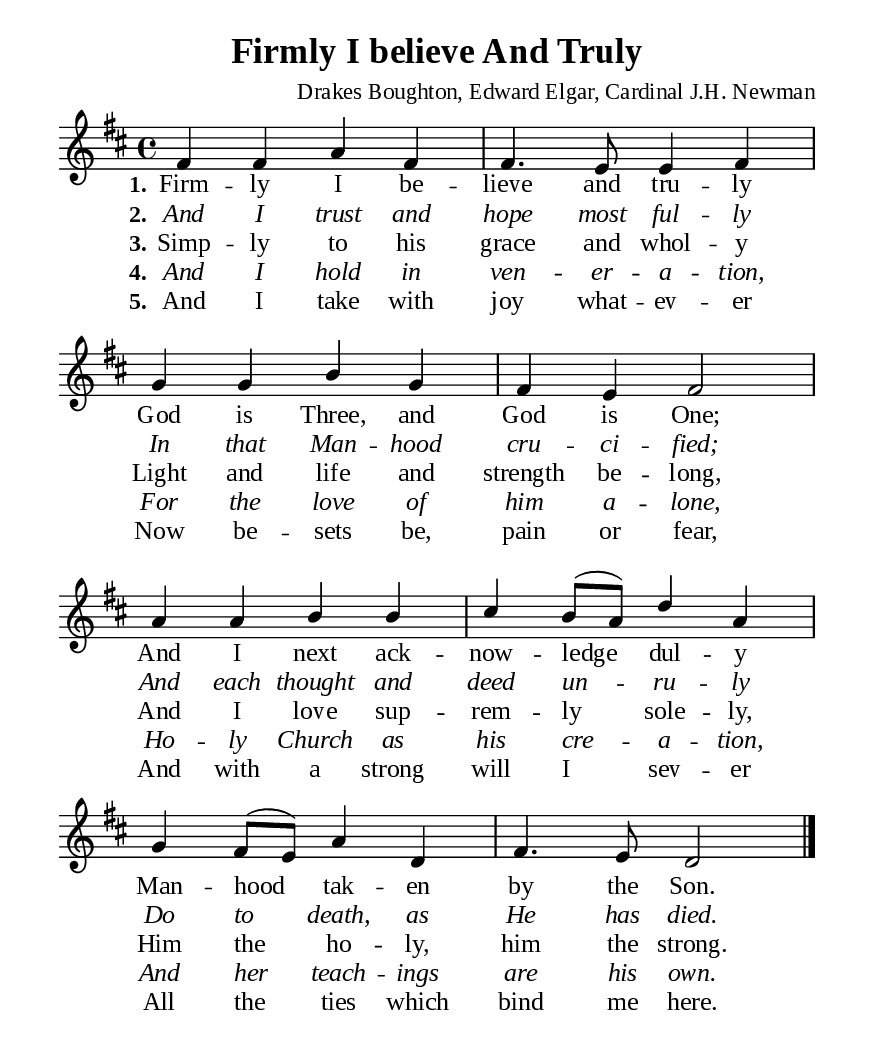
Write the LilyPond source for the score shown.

\version "2.18.2"

\header {
  title = "Firmly I believe And Truly"
  composer = "Drakes Boughton, Edward Elgar, Cardinal J.H. Newman"
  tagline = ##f
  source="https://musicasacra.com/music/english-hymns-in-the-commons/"
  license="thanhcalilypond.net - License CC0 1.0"
}

global= {
  \key d \major
  \time 4/4
  \override Score.BarNumber.break-visibility = ##(#f #f #f)
  \override Lyrics.LyricSpace.minimum-distance = #3.0
}

\paper {
  #(set-paper-size "a5")
  top-margin = 10\mm
  bottom-margin = 5\mm
  left-margin = 10\mm
  right-margin = 10\mm
  indent = #0
  #(define fonts
	 (make-pango-font-tree "Liberation Serif"
	 		       "Liberation Serif"
			       "Liberation Serif"
			       (/ 20 20)))
  system-system-spacing = #'((basic-distance . 3) (padding . 3))
}

printItalic = \with {
  \override LyricText.font-shape = #'italic
}

% Verse music
musicVerseSoprano = \relative c' {
  fis4 fis a fis |
  fis4. e8 e4 fis |
  g g b g |
  fis e fis2 |
  a4 a b b |
  cis b8 (a) d4 a |
  g fis8 (e) a4 d, |
  fis4. e8 d2 \bar "|."
}

% Verse lyrics
verseOne = \lyricmode {
  \set stanza = #"1."
  Firm -- ly I be -- lieve and tru -- ly
  God is Three, and God is One;
  And I next ack -- now -- ledge dul -- y
  Man -- hood tak -- en by the Son.
}

verseTwo = \lyricmode {
  \set stanza = #"2."
  And I trust and hope most ful -- ly
  In that Man -- hood cru -- ci -- fied;
  And each thought and deed un -- ru -- ly
  Do to death, as He has died.
}

verseThree = \lyricmode {
  \set stanza = #"3."
  Simp -- ly to his grace and whol -- y
  Light and life and strength be -- long,
  And I love sup -- rem -- ly sole -- ly,
  Him the ho -- ly, him the strong.
}

verseFour = \lyricmode {
  \set stanza = #"4."
  And I hold in ven -- er -- a -- tion,
  For the love of him a -- lone,
  Ho -- ly Church as his cre -- a -- tion,
  And her teach -- ings are his own.
}

verseFive = \lyricmode {
  \set stanza = #"5."
  And I take with joy what -- ev -- er
  Now be -- sets be, pain or fear,
  And with a strong will I sev -- er
  All the ties which bind me here.
}

% Layout
\score {
    \new ChoirStaff <<
      \new Staff <<
        \clef "treble"
        \new Voice = "sopranos" { \global \stemUp \slurUp \musicVerseSoprano }
      >>
      \new Lyrics \lyricsto sopranos \verseOne
      \new Lyrics \printItalic \lyricsto sopranos \verseTwo
      \new Lyrics \lyricsto sopranos \verseThree
      \new Lyrics \printItalic \lyricsto sopranos \verseFour
      \new Lyrics \lyricsto sopranos \verseFive
    >>
}
